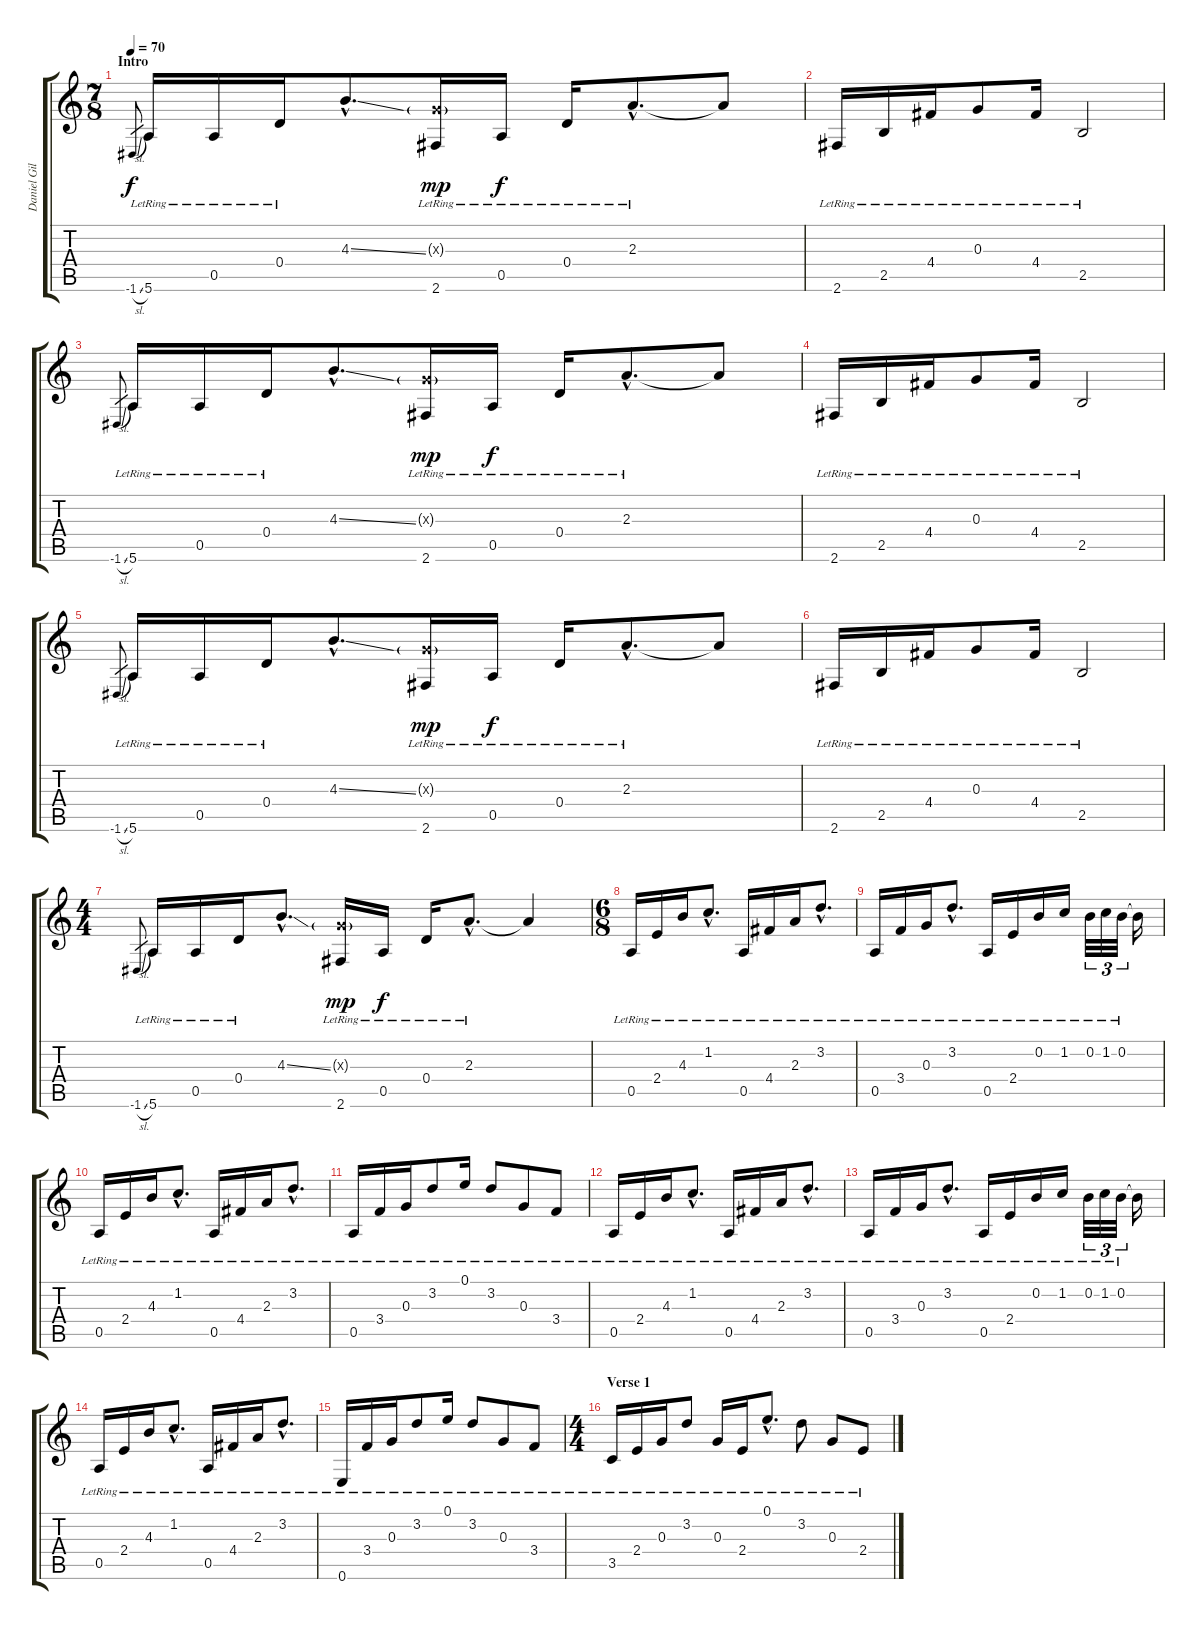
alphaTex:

\track ("Daniel Gildenlow" "Daniel Gil") {instrument electricguitarjazz}
\staff {score tabs}
\tuning (E4 B3 G3 D3 A2 E2) {hide}
\ts (7 8)
\section ("" "Intro")
\tempo 70
\clef g2
\ks c
-1.6{sl}.8{gr dy f instrument electricguitarjazz} 5.6{lr}.16 0.5{lr}.16 0.4{lr}.16 4.3{ss hac}.8{d} (0.3{g x} 2.6{lr}).16{dy mp} 0.5{lr}.16{dy f} 0.4{lr}.16 2.3{hac lr}.8{d} 2.3{t}.8 |
2.6{lr}.16 2.5{lr}.16 4.4{lr}.16 0.3{lr}.8 4.4{lr}.16 2.5{lr}.2 |
-1.6{sl}.8{gr} 5.6{lr}.16 0.5{lr}.16 0.4{lr}.16 4.3{ss hac}.8{d} (0.3{g x} 2.6{lr}).16{dy mp} 0.5{lr}.16{dy f} 0.4{lr}.16 2.3{hac lr}.8{d} 2.3{t}.8 |
2.6{lr}.16 2.5{lr}.16 4.4{lr}.16 0.3{lr}.8 4.4{lr}.16 2.5{lr}.2 |
-1.6{sl}.8{gr} 5.6{lr}.16 0.5{lr}.16 0.4{lr}.16 4.3{ss hac}.8{d} (0.3{g x} 2.6{lr}).16{dy mp} 0.5{lr}.16{dy f} 0.4{lr}.16 2.3{hac lr}.8{d} 2.3{t}.8 |
2.6{lr}.16 2.5{lr}.16 4.4{lr}.16 0.3{lr}.8 4.4{lr}.16 2.5{lr}.2 |
\ts (4 4)
-1.6{sl}.8{gr} 5.6{lr}.16 0.5{lr}.16 0.4{lr}.16 4.3{ss hac}.8{d} (0.3{g x} 2.6{lr}).16{dy mp} 0.5{lr}.16{dy f} 0.4{lr}.16 2.3{hac lr}.8{d} 2.3{t}.4 |
\ts (6 8)
0.5{lr}.16 2.4{lr}.16 4.3{lr}.16 1.2{hac lr}.8{d} 0.5{lr}.16 4.4{lr}.16 2.3{lr}.16 3.2{hac lr}.8{d} |
0.5{lr}.16 3.4{lr}.16 0.3{lr}.16 3.2{hac lr}.8{d} 0.5{lr}.16 2.4{lr}.16 0.2{lr}.16 1.2{lr}.16 0.2{lr}.32{tu (3 2)} 1.2{lr}.32{tu (3 2)} 0.2{lr}.32{tu (3 2)} 0.2{t}.16 |
0.5{lr}.16 2.4{lr}.16 4.3{lr}.16 1.2{hac lr}.8{d} 0.5{lr}.16 4.4{lr}.16 2.3{lr}.16 3.2{hac lr}.8{d} |
0.5{lr}.16 3.4{lr}.16 0.3{lr}.16 3.2{lr}.8 0.1{lr}.16 3.2{lr}.8 0.3{lr}.8 3.4{lr}.8 |
0.5{lr}.16 2.4{lr}.16 4.3{lr}.16 1.2{hac lr}.8{d} 0.5{lr}.16 4.4{lr}.16 2.3{lr}.16 3.2{hac lr}.8{d} |
0.5{lr}.16 3.4{lr}.16 0.3{lr}.16 3.2{hac lr}.8{d} 0.5{lr}.16 2.4{lr}.16 0.2{lr}.16 1.2{lr}.16 0.2{lr}.32{tu (3 2)} 1.2{lr}.32{tu (3 2)} 0.2{lr}.32{tu (3 2)} 0.2{t}.16 |
0.5{lr}.16 2.4{lr}.16 4.3{lr}.16 1.2{hac lr}.8{d} 0.5{lr}.16 4.4{lr}.16 2.3{lr}.16 3.2{hac lr}.8{d} |
0.6{lr}.16 3.4{lr}.16 0.3{lr}.16 3.2{lr}.8 0.1{lr}.16 3.2{lr}.8 0.3{lr}.8 3.4{lr}.8 |
\ts (4 4)
\section ("" "Verse 1")
3.5{lr}.16 2.4{lr}.16 0.3{lr}.16 3.2{lr}.8 0.3{lr}.16 2.4{lr}.16 0.1{hac lr}.8{d} 3.2{lr}.8 0.3{lr}.8 2.4{lr}.8
